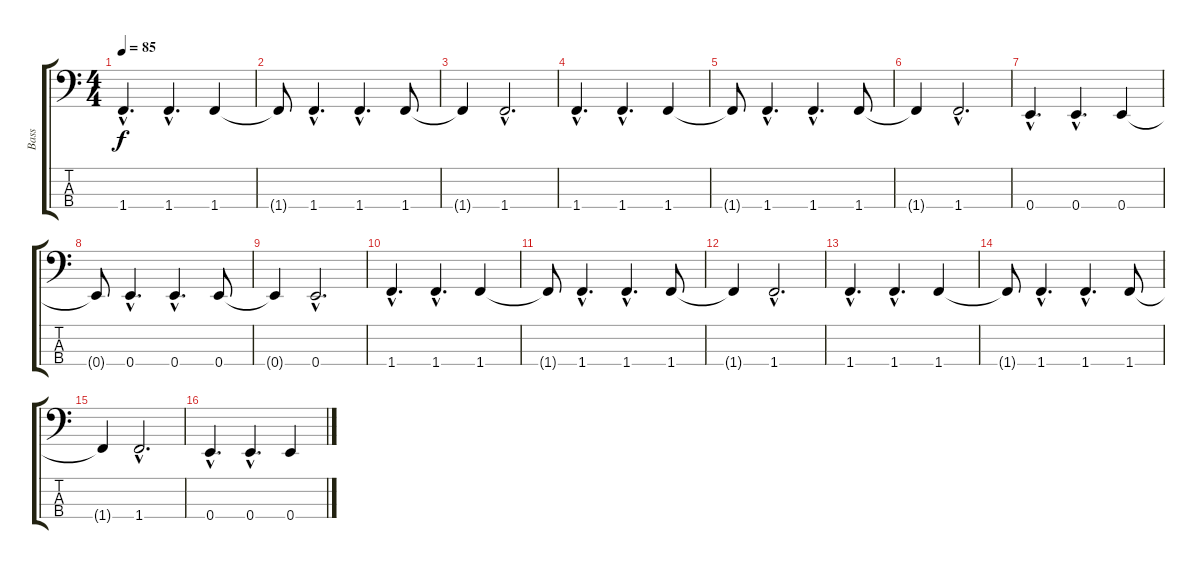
\track ("Bass" "Bass") {instrument electricbassfinger}
\staff {score tabs}
\tuning (G2 D2 A1 E1) {hide}
\ts (4 4)
\tempo 85
\clef f4
\ks c
1.4{hac}.4{d dy f} 1.4{hac}.4{d} 1.4.4 |
1.4{t}.8 1.4{hac}.4{d} 1.4{hac}.4{d} 1.4.8 |
1.4{t}.4 1.4{hac}.2{d} |
1.4{hac}.4{d} 1.4{hac}.4{d} 1.4.4 |
1.4{t}.8 1.4{hac}.4{d} 1.4{hac}.4{d} 1.4.8 |
1.4{t}.4 1.4{hac}.2{d} |
0.4{hac}.4{d} 0.4{hac}.4{d} 0.4.4 |
0.4{t}.8 0.4{hac}.4{d} 0.4{hac}.4{d} 0.4.8 |
0.4{t}.4 0.4{hac}.2{d} |
1.4{hac}.4{d} 1.4{hac}.4{d} 1.4.4 |
1.4{t}.8 1.4{hac}.4{d} 1.4{hac}.4{d} 1.4.8 |
1.4{t}.4 1.4{hac}.2{d} |
1.4{hac}.4{d} 1.4{hac}.4{d} 1.4.4 |
1.4{t}.8 1.4{hac}.4{d} 1.4{hac}.4{d} 1.4.8 |
1.4{t}.4 1.4{hac}.2{d} |
0.4{hac}.4{d} 0.4{hac}.4{d} 0.4.4
